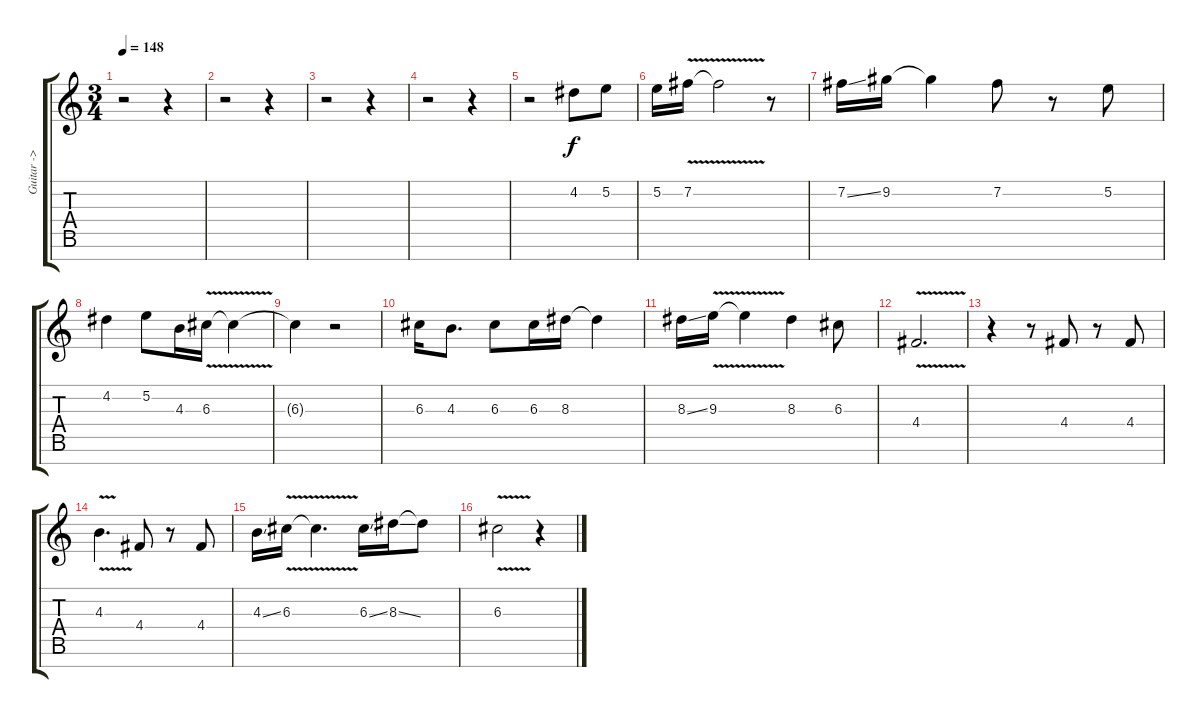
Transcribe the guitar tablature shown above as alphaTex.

\track ("Guitar -> Joe Satriani" "Guitar -> ") {instrument overdrivenguitar}
\staff {score tabs}
\tuning (E4 B3 G3 D3 A2 E2 B1) {hide}
\ts (3 4)
\tempo 148
\clef g2
\ks c
r.2{dy f} r.4 |
r.2 r.4 |
r.2 r.4 |
r.2 r.4 |
r.2 4.2.8 5.2.8 |
5.2.16 7.2{v}.16 7.2{t}.2 r.8 |
7.2{ss}.16 9.2.16 9.2{t}.4 7.2.8 r.8 5.2.8 |
4.2.4 5.2.8 4.3.16 6.3{v}.16 6.3{t}.4 |
6.3{t}.4 r.2 |
6.3.16 4.3.8{d} 6.3.8 6.3.16 8.3.16 8.3{t}.4 |
8.3{ss}.16 9.3{v}.16 9.3{t}.4 8.3.4 6.3.8 |
4.4{v}.2{d} |
r.4 r.8 4.4.8 r.8 4.4.8 |
4.3{v}.4{d} 4.4.8 r.8 4.4.8 |
4.3{ss}.16 6.3{v}.16 6.3{t}.4{d} 6.3{ss}.16 8.3{ss}.16 8.3{t}.8 |
6.3{v}.2 r.4
